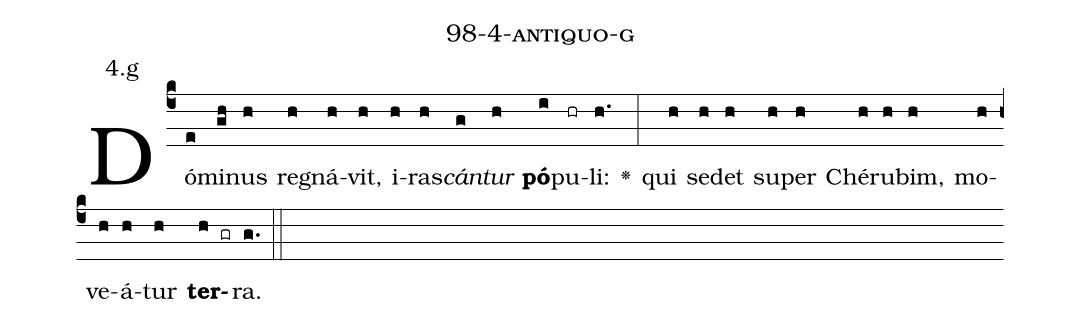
name: 98-4-antiquo-g;
annotation: 4.g;
%%
(c4)Dó(e)mi(gh)nus(h) re(h)gná(h)vit,(h) i(h)ras(h)<i>cán</i>(g)<i>tur</i>(h) <b>pó</b>(i)pu(hr)li:(h.) <v>\greheightstar</v>(:) qui(h) se(h)det(h) su(h)per(h) Ché(h)ru(h)bim,(h) mo(h)ve(h)á(h)tur(h) <b>ter</b>(h gr)ra.(g.) (::)


%E(h) u(h) o(h) u(h) a(h) e.(g.) (::)
